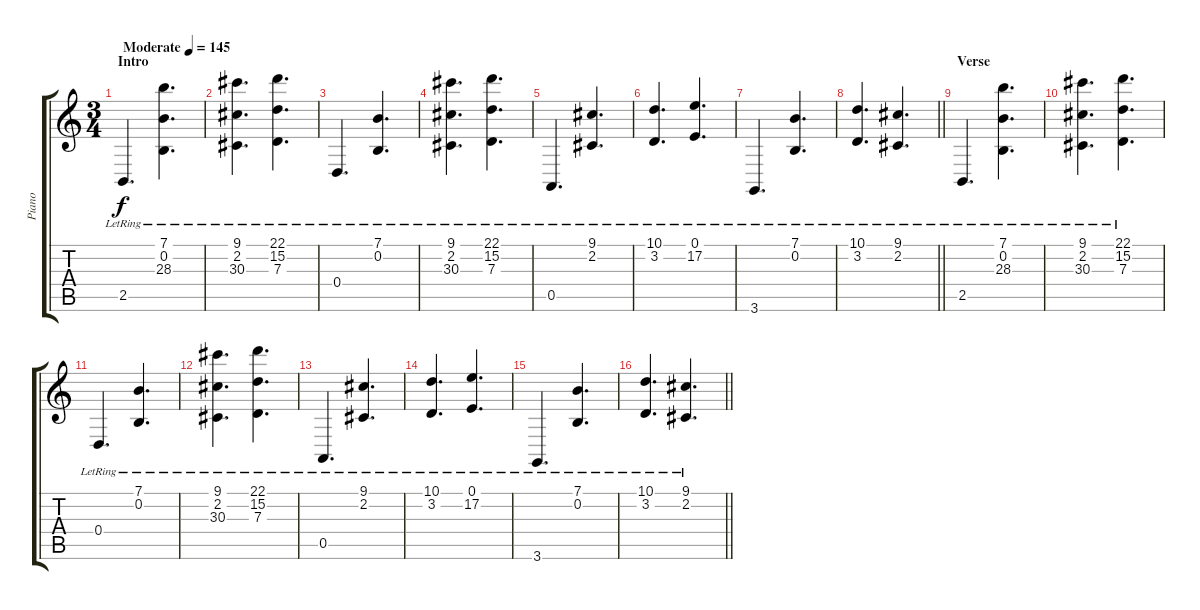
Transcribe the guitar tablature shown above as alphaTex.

\track ("Piano" "Piano") {instrument brightacousticpiano}
\staff {score tabs}
\tuning (E4 B3 G3 D3 A2 E2) {hide}
\ts (3 4)
\section ("" "Intro")
\tempo (145 "Moderate")
\clef g2
\ks c
2.5{lr}.4{d dy f instrument brightacousticpiano} (7.1{lr} 0.2 28.3).4{d} |
(9.1{lr} 2.2 30.3).4{d} (22.1 15.2{lr} 7.3).4{d} |
0.4{lr}.4{d} (7.1{lr} 0.2{lr}).4{d} |
(9.1{lr} 2.2 30.3).4{d} (22.1 15.2{lr} 7.3).4{d} |
0.5{lr}.4{d} (9.1{lr} 2.2{lr}).4{d} |
(10.1{lr} 3.2{lr}).4{d} (0.1{lr} 17.2{lr}).4{d} |
3.6{lr}.4{d} (7.1{lr} 0.2{lr}).4{d} |
\barLineRight lightlight
(10.1{lr} 3.2{lr}).4{d} (9.1{lr} 2.2{lr}).4{d} |
\section ("" "Verse")
2.5{lr}.4{d} (7.1{lr} 0.2 28.3).4{d} |
(9.1{lr} 2.2 30.3).4{d} (22.1 15.2{lr} 7.3).4{d} |
0.4{lr}.4{d} (7.1{lr} 0.2{lr}).4{d} |
(9.1{lr} 2.2 30.3).4{d} (22.1 15.2{lr} 7.3).4{d} |
0.5{lr}.4{d} (9.1{lr} 2.2{lr}).4{d} |
(10.1{lr} 3.2{lr}).4{d} (0.1{lr} 17.2{lr}).4{d} |
3.6{lr}.4{d} (7.1{lr} 0.2{lr}).4{d} |
\barLineRight lightlight
(10.1{lr} 3.2{lr}).4{d} (9.1{lr} 2.2{lr}).4{d}
